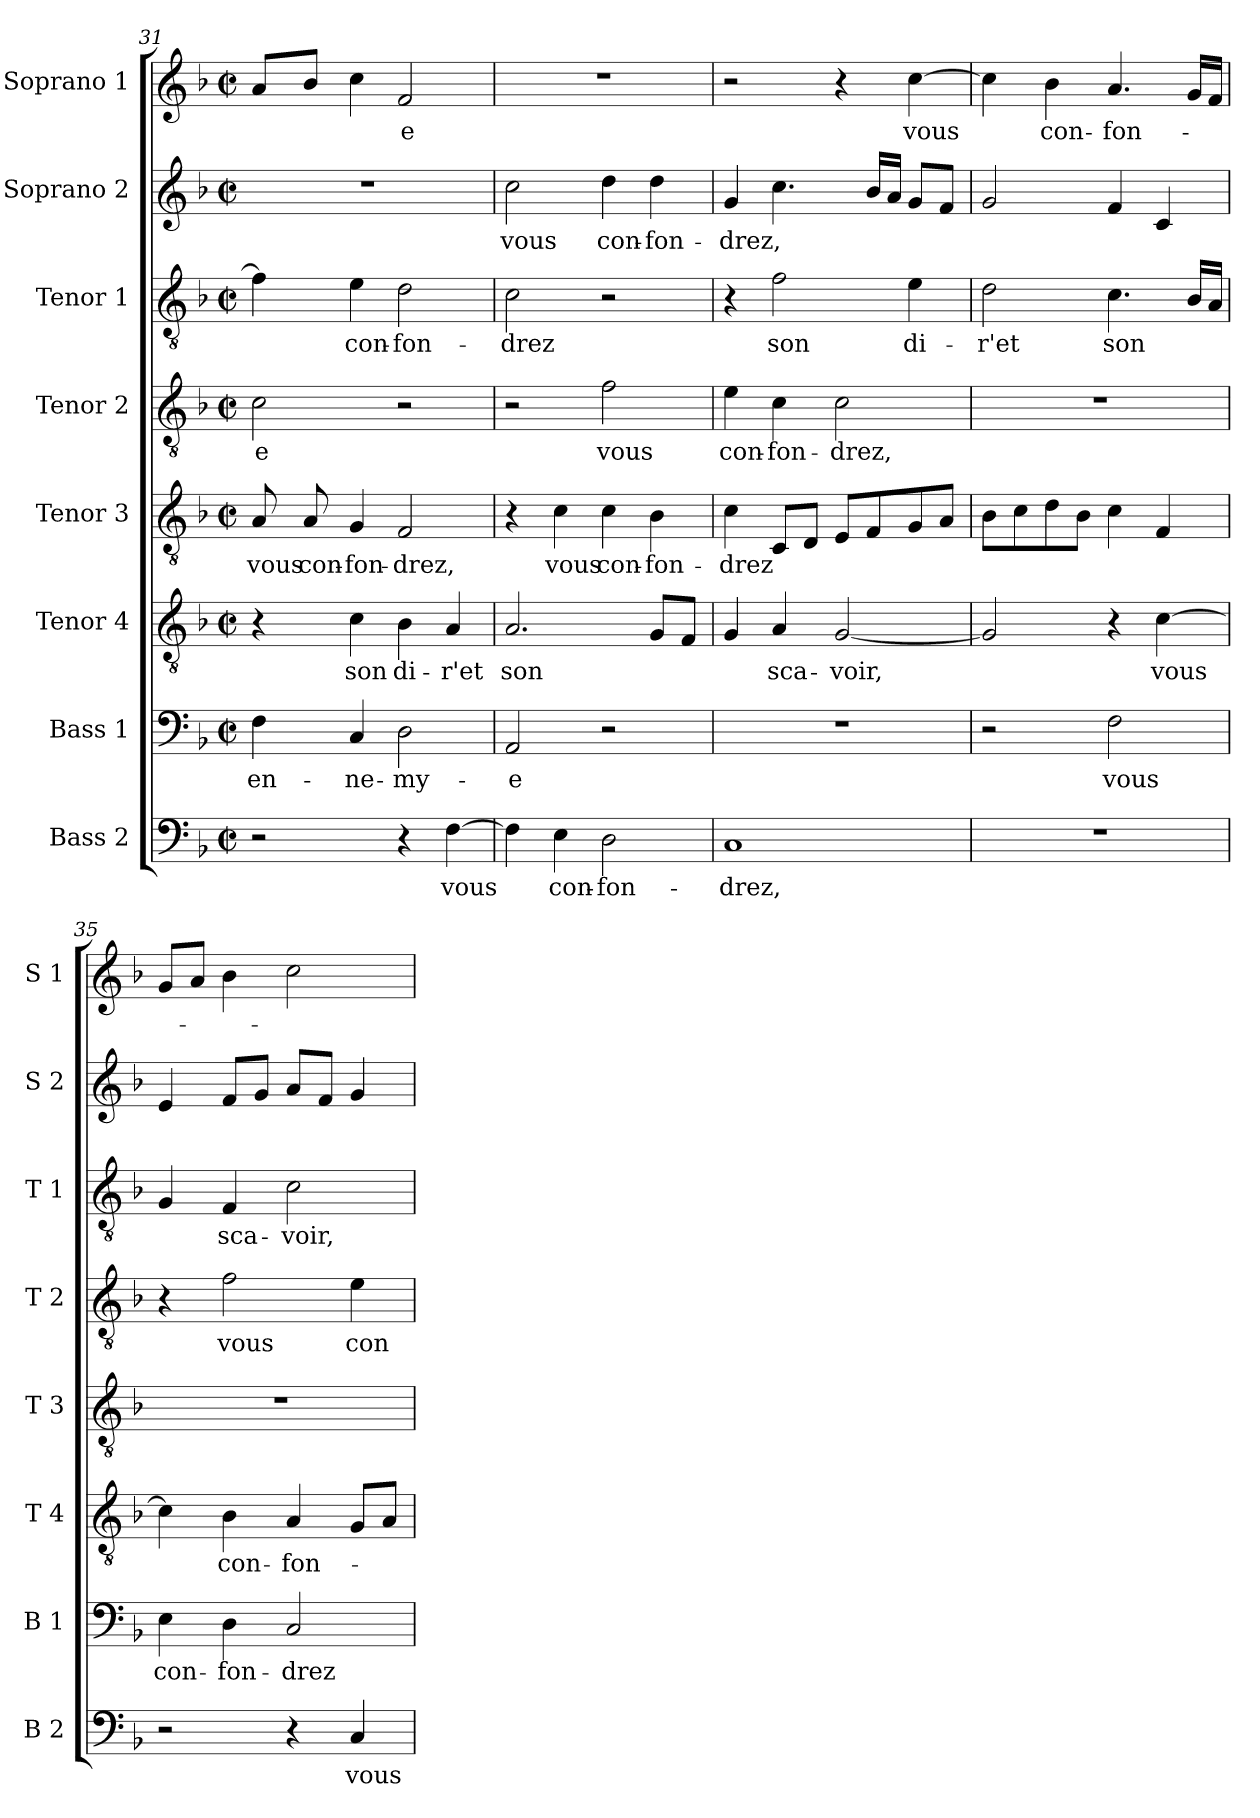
**kern	**text	**kern	**text	**kern	**text	**kern	**text	**kern	**text	**kern	**text	**kern	**text	**kern	**text
*part8	*part8	*part7	*part7	*part6	*part6	*part5	*part5	*part4	*part4	*part3	*part3	*part2	*part2	*part1	*part1
*staff8	*staff8	*staff7	*staff7	*staff6	*staff6	*staff5	*staff5	*staff4	*staff4	*staff3	*staff3	*staff2	*staff2	*staff1	*staff1
*I"Bass 2	*	*I"Bass 1	*	*I"Tenor 4	*	*I"Tenor 3	*	*I"Tenor 2	*	*I"Tenor 1	*	*I"Soprano 2	*	*I"Soprano 1	*
*I'B 2	*	*I'B 1	*	*I'T 4	*	*I'T 3	*	*I'T 2	*	*I'T 1	*	*I'S 2	*	*I'S 1	*
*clefF4	*	*clefF4	*	*clefGv2	*	*clefGv2	*	*clefGv2	*	*clefGv2	*	*clefG2	*	*clefG2	*
*k[b-]	*	*k[b-]	*	*k[b-]	*	*k[b-]	*	*k[b-]	*	*k[b-]	*	*k[b-]	*	*k[b-]	*
*F:	*	*F:	*	*F:	*	*F:	*	*F:	*	*F:	*	*F:	*	*F:	*
*M2/2	*	*M2/2	*	*M2/2	*	*M2/2	*	*M2/2	*	*M2/2	*	*M2/2	*	*M2/2	*
*met(c|)	*	*met(c|)	*	*met(c|)	*	*met(c|)	*	*met(c|)	*	*met(c|)	*	*met(c|)	*	*met(c|)	*
=31	=31	=31	=31	=31	=31	=31	=31	=31	=31	=31	=31	=31	=31	=31	=31
2r	.	4F\	en-	4r	.	8A/	vous	2c\	-e	4f\]	.	1r	.	8a/L	.
.	.	.	.	.	.	8A/	con-	.	.	.	.	.	.	8b-/J	.
.	.	4C/	-ne-	4c\	son	4G/	-fon-	.	.	4e\	con-	.	.	4cc\	.
4r	.	2D\	-my-	4B-\	di-	2F/	-drez,	2r	.	2d\	-fon-	.	.	2f/	-e
[4F\	vous	.	.	4A/	-r'et	.	.	.	.	.	.	.	.	.	.
!!LO:PB:g=z
=32	=32	=32	=32	=32	=32	=32	=32	=32	=32	=32	=32	=32	=32	=32	=32
4F\]	.	2AA/	-e	2.A/	son	4r	.	2r	.	2c\	-drez	2cc\	vous	1r	.
4E\	con-	.	.	.	.	4c\	vous	.	.	.	.	.	.	.	.
2D\	-fon-	2r	.	.	.	4c\	con-	2f\	vous	2r	.	4dd\	con-	.	.
.	.	.	.	8G/L	.	4B-\	-fon-	.	.	.	.	4dd\	-fon-	.	.
.	.	.	.	8F/J	.	.	.	.	.	.	.	.	.	.	.
=33	=33	=33	=33	=33	=33	=33	=33	=33	=33	=33	=33	=33	=33	=33	=33
1C	-drez,	1r	.	4G/	.	4c\	-drez	4e\	con-	4r	.	4g/	-drez,	2r	.
.	.	.	.	4A/	sca-	8C/L	.	4c\	-fon-	2f\	son	4.cc\	.	.	.
.	.	.	.	.	.	8D/J	.	.	.	.	.	.	.	.	.
.	.	.	.	[2G/	-voir,	8E/L	.	2c\	-drez,	.	.	.	.	4r	.
.	.	.	.	.	.	8F/	.	.	.	.	.	16b-/LL	.	.	.
.	.	.	.	.	.	.	.	.	.	.	.	16a/JJ	.	.	.
.	.	.	.	.	.	8G/	.	.	.	4e\	di-	8g/L	.	[4cc\	vous
.	.	.	.	.	.	8A/J	.	.	.	.	.	8f/J	.	.	.
=34	=34	=34	=34	=34	=34	=34	=34	=34	=34	=34	=34	=34	=34	=34	=34
1r	.	2r	.	2G/]	.	8B-\L	.	1r	.	2d\	-r'et	2g/	.	4cc\]	.
.	.	.	.	.	.	8c\	.	.	.	.	.	.	.	.	.
.	.	.	.	.	.	8d\	.	.	.	.	.	.	.	4b-\	con-
.	.	.	.	.	.	8B-\J	.	.	.	.	.	.	.	.	.
.	.	2F\	vous	4r	.	4c\	.	.	.	4.c\	son	4f/	.	4.a/	-fon-
.	.	.	.	[4c\	vous	4F/	.	.	.	.	.	4c/	.	.	.
.	.	.	.	.	.	.	.	.	.	16B-/LL	.	.	.	16g/LL	.
.	.	.	.	.	.	.	.	.	.	16A/JJ	.	.	.	16f/JJ	.
=35	=35	=35	=35	=35	=35	=35	=35	=35	=35	=35	=35	=35	=35	=35	=35
2r	.	4E\	con-	4c\]	.	1r	.	4r	.	4G/	.	4e/	.	8g/L	.
.	.	.	.	.	.	.	.	.	.	.	.	.	.	8a/J	.
.	.	4D\	-fon-	4B-\	con-	.	.	2f\	vous	4F/	sca-	8f/L	.	4b-\	.
.	.	.	.	.	.	.	.	.	.	.	.	8g/J	.	.	.
4r	.	2C/	-drez	4A/	-fon-	.	.	.	.	2c\	-voir,	8a/L	.	2cc\	.
.	.	.	.	.	.	.	.	.	.	.	.	8f/J	.	.	.
4C/	vous	.	.	8G/L	.	.	.	4e\	con-	.	.	4g/	.	.	.
.	.	.	.	8A/J	.	.	.	.	.	.	.	.	.	.	.
=	=	=	=	=	=	=	=	=	=	=	=	=	=	=	=
*-	*-	*-	*-	*-	*-	*-	*-	*-	*-	*-	*-	*-	*-	*-	*-
